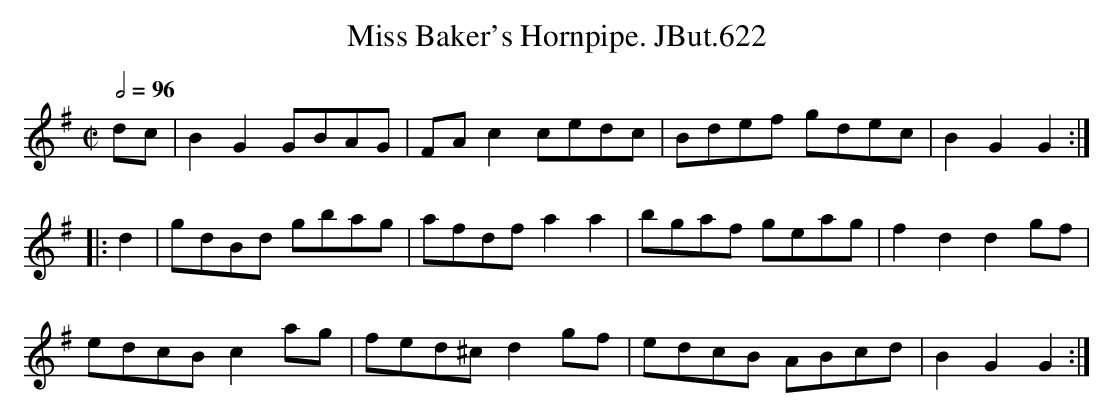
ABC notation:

X:1
T:Miss Baker's Hornpipe. JBut.622
M:C|
L:1/8
Q:1/2=96
K:G
dc|B2G2GBAG|FAc2 cedc|Bdef gdec|B2G2G2:|
|:d2|gdBd gbag|afdf a2a2|bgaf geag|f2d2d2gf|
edcB c2ag|fed^c d2gf|edcB ABcd|B2G2G2:|
